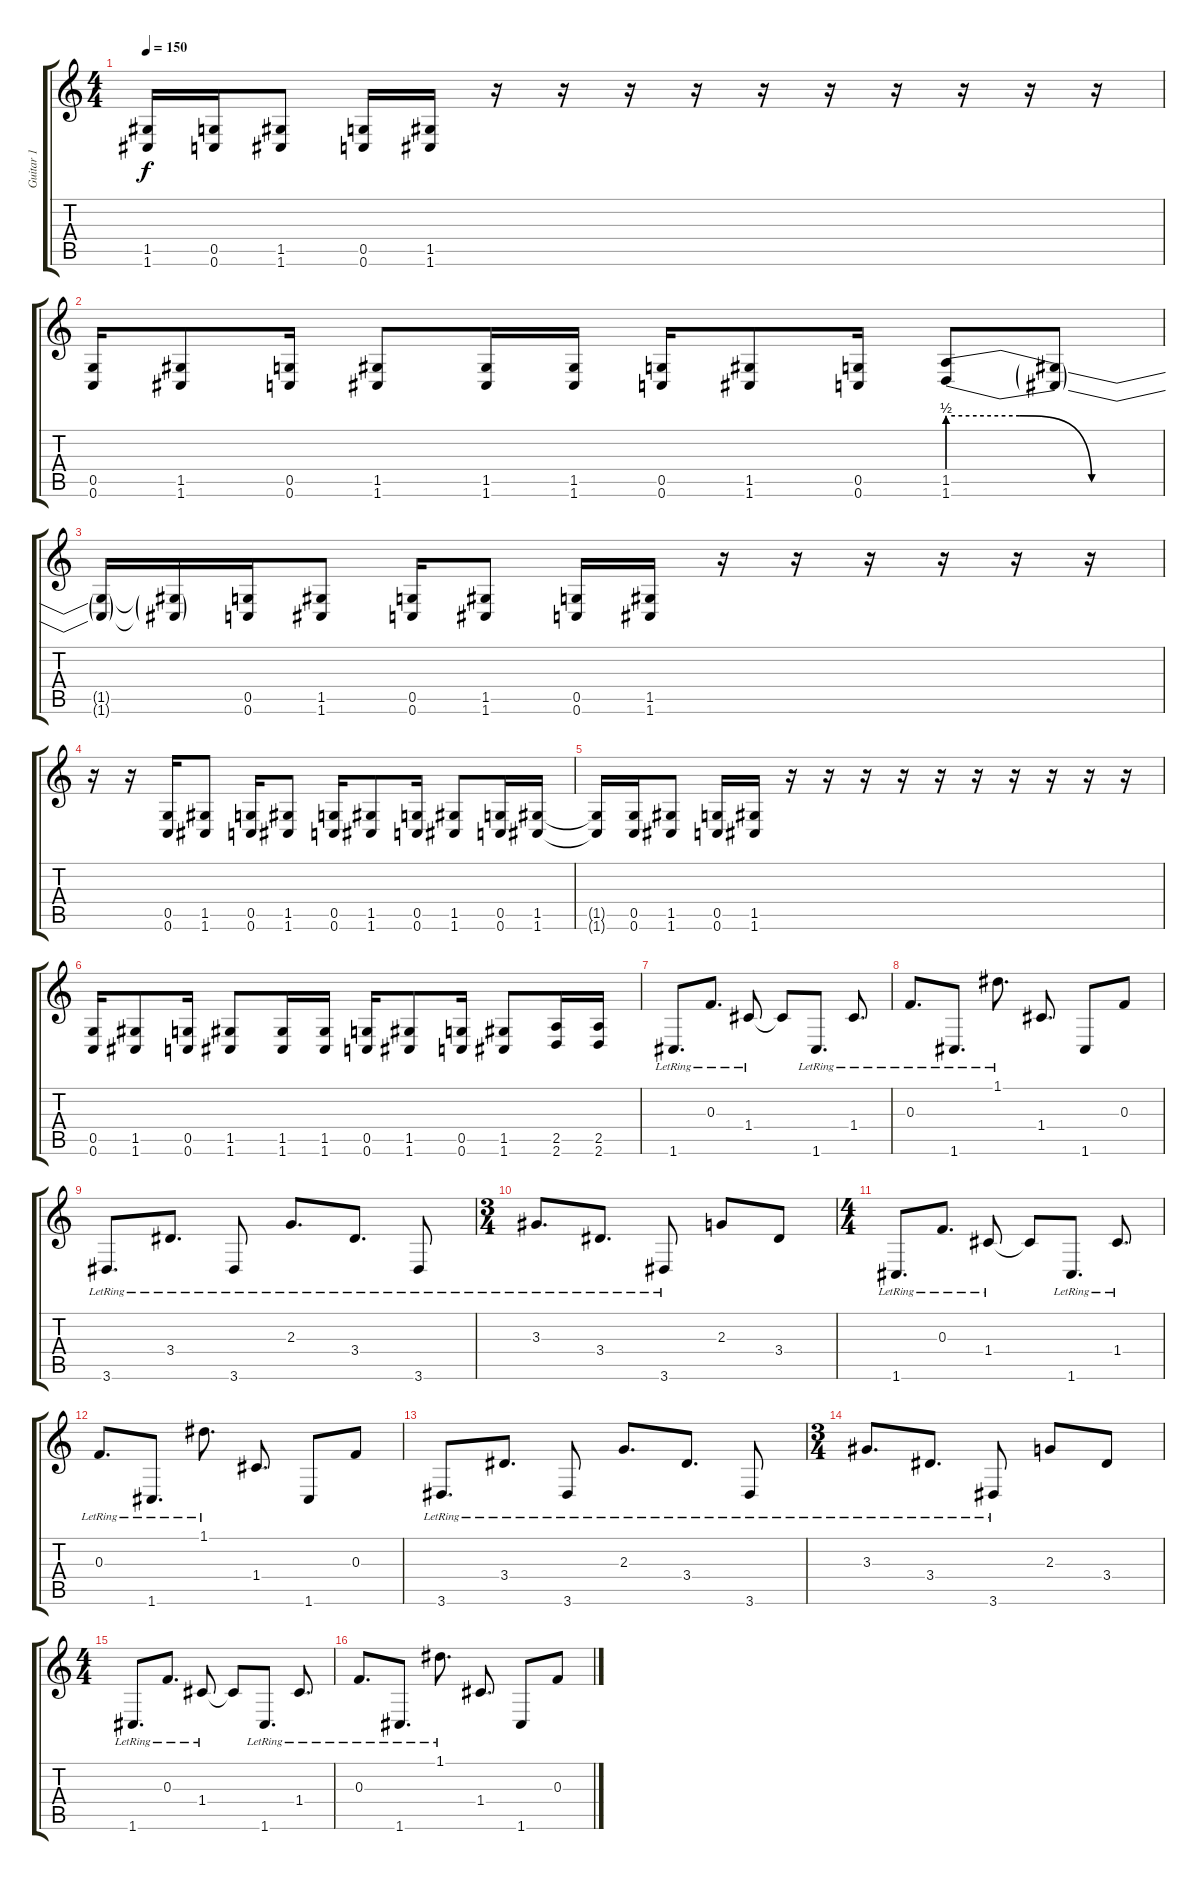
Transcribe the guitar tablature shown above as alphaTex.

\track ("Guitar 1" "Guitar 1") {instrument overdrivenguitar}
\staff {score tabs}
\tuning (D4 A3 F3 C3 G2 C2) {hide}
\ts (4 4)
\tempo 150
\clef g2
\ks c
(1.5{t} 1.6{t}).16{dy f} (0.5 0.6).16 (1.5 1.6).8 (0.5 0.6).16 (1.5 1.6).16 r.16 r.16 r.16 r.16 r.16 r.16 r.16 r.16 r.16 r.16 |
(0.5 0.6).16 (1.5 1.6).8 (0.5 0.6).16 (1.5 1.6).8 (1.5 1.6).16 (1.5 1.6).16 (0.5 0.6).16 (1.5 1.6).8 (0.5 0.6).16 (1.5{be (custom 0 2 20 2 40 0 60 0)} 1.6{be (custom 0 2 20 2 40 0 60 0)}).8 (1.5{t} 1.6{t}).8 |
(1.5{t} 1.6{t}).16 (1.5{t} 1.6{t}).16 (0.5 0.6).16 (1.5 1.6).8 (0.5 0.6).16 (1.5 1.6).8 (0.5 0.6).16 (1.5 1.6).16 r.16 r.16 r.16 r.16 r.16 r.16 |
r.16 r.16 (0.5 0.6).16 (1.5 1.6).8 (0.5 0.6).16 (1.5 1.6).8 (0.5 0.6).16 (1.5 1.6).8 (0.5 0.6).16 (1.5 1.6).8 (0.5 0.6).16 (1.5 1.6).16 |
(1.5{t} 1.6{t}).16 (0.5 0.6).16 (1.5 1.6).8 (0.5 0.6).16 (1.5 1.6).16 r.16 r.16 r.16 r.16 r.16 r.16 r.16 r.16 r.16 r.16 |
(0.5 0.6).16 (1.5 1.6).8 (0.5 0.6).16 (1.5 1.6).8 (1.5 1.6).16 (1.5 1.6).16 (0.5 0.6).16 (1.5 1.6).8 (0.5 0.6).16 (1.5 1.6).8 (2.5 2.6).16 (2.5 2.6).16 |
1.6{lr}.8{d} 0.3{lr}.8{d} 1.4{lr}.8 1.4{t}.8 1.6{lr}.8{d} 1.4{lr}.8{d} |
0.3{lr}.8{d} 1.6{lr}.8{d} 1.1{lr}.8{d} 1.4.8{d} 1.6.8 0.3.8 |
3.6{lr}.8{d} 3.4{lr}.8{d} 3.6{lr}.8 2.3{lr}.8{d} 3.4{lr}.8{d} 3.6{lr}.8 |
\ts (3 4)
3.3{lr}.8{d} 3.4{lr}.8{d} 3.6{lr}.8 2.3.8 3.4.8 |
\ts (4 4)
1.6{lr}.8{d} 0.3{lr}.8{d} 1.4{lr}.8 1.4{t}.8 1.6{lr}.8{d} 1.4{lr}.8{d} |
0.3{lr}.8{d} 1.6{lr}.8{d} 1.1{lr}.8{d} 1.4.8{d} 1.6.8 0.3.8 |
3.6{lr}.8{d} 3.4{lr}.8{d} 3.6{lr}.8 2.3{lr}.8{d} 3.4{lr}.8{d} 3.6{lr}.8 |
\ts (3 4)
3.3{lr}.8{d} 3.4{lr}.8{d} 3.6{lr}.8 2.3.8 3.4.8 |
\ts (4 4)
1.6{lr}.8{d} 0.3{lr}.8{d} 1.4{lr}.8 1.4{t}.8 1.6{lr}.8{d} 1.4{lr}.8{d} |
0.3{lr}.8{d} 1.6{lr}.8{d} 1.1{lr}.8{d} 1.4.8{d} 1.6.8 0.3.8
